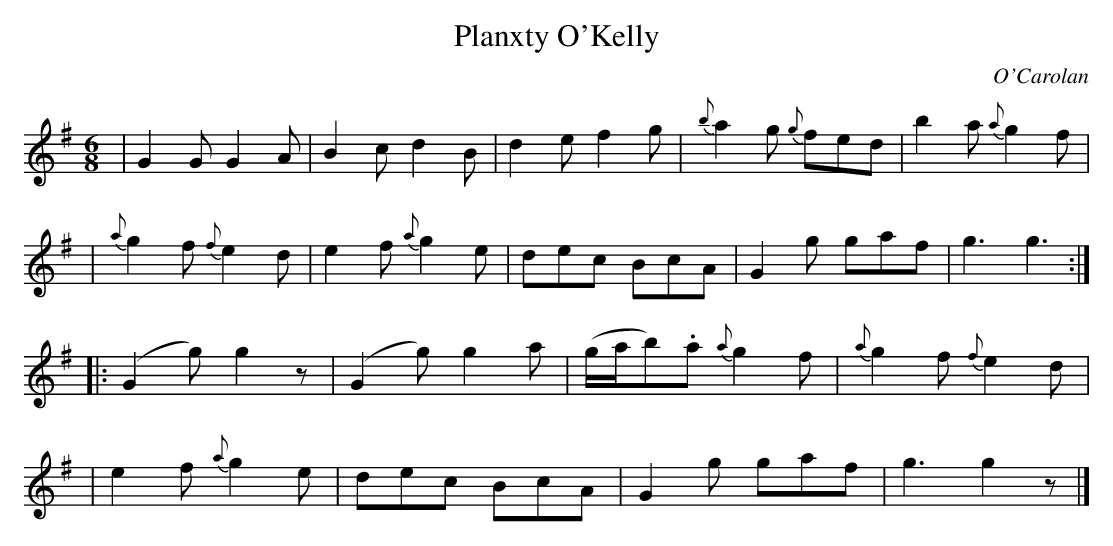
X:1
T: Planxty O'Kelly
C:O'Carolan
M:6/8
L:1/8
K:G
| G2G G2A | B2c d2B | d2e f2g | {b}a2g {g}fed | b2a {a}g2f |
| {a}g2f {f}e2d | e2f {a}g2e | dec BcA | G2g gaf | g3 g3 :|
|: (G2g) g2z | (G2g) g2a | (g/a/b).a {a}g2f | {a}g2f {f}e2d |
| e2f {a}g2e | dec BcA | G2g gaf | g3 g2z |]
